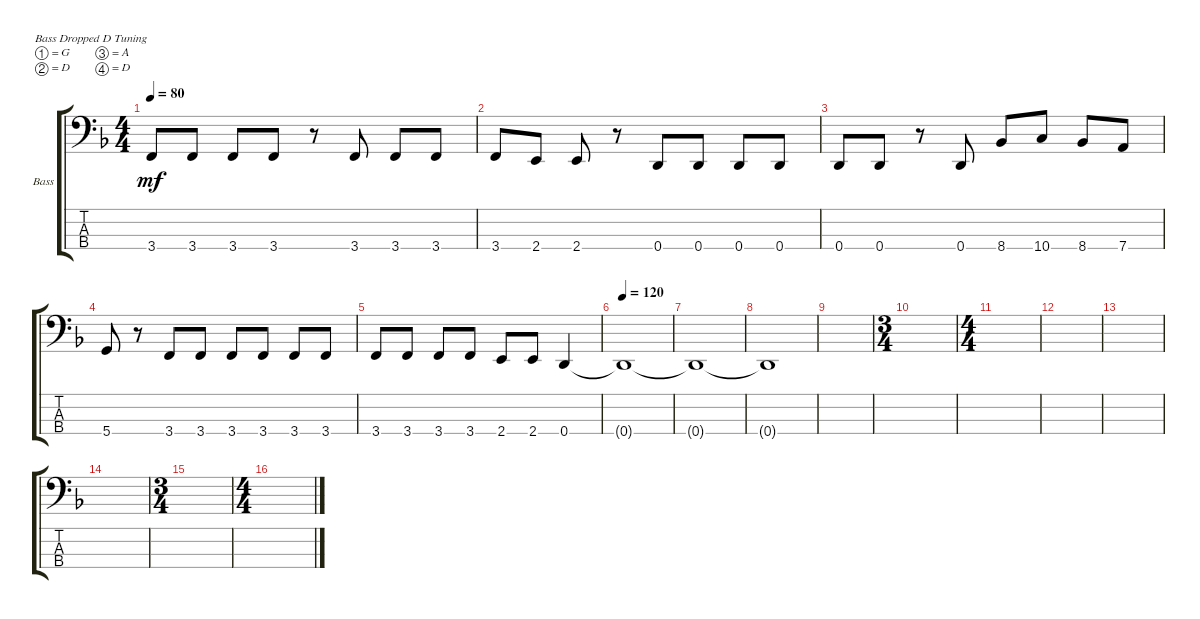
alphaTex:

\defaultSystemsLayout 4
\bracketExtendMode groupsimilarinstruments
\firstSystemTrackNameOrientation horizontal
\otherSystemsTrackNameOrientation horizontal
\track ("Bass" "Bass") {instrument electricbassfinger}
\staff {score tabs}
\tuning (G2 D2 A1 D1)
\ts (4 4)
\tempo 80
\clef f4
\ks f
3.4.8{dy mf} 3.4.8 3.4.8 3.4.8 r.8 3.4.8 3.4.8 3.4.8 |
3.4.8 2.4.8 2.4.8 r.8 0.4.8 0.4.8 0.4.8 0.4.8 |
0.4.8 0.4.8 r.8 0.4.8 8.4.8 10.4.8 8.4.8 7.4.8 |
5.4.8 r.8 3.4.8 3.4.8 3.4.8 3.4.8 3.4.8 3.4.8 |
3.4.8 3.4.8 3.4.8 3.4.8 2.4.8 2.4.8 0.4.4 |
\tempo 120
0.4{t}.1 |
0.4{t}.1 |
0.4{t}.1 |
|
\ts (3 4)
|
\ts (4 4)
|
|
|
|
\ts (3 4)
|
\ts (4 4)
